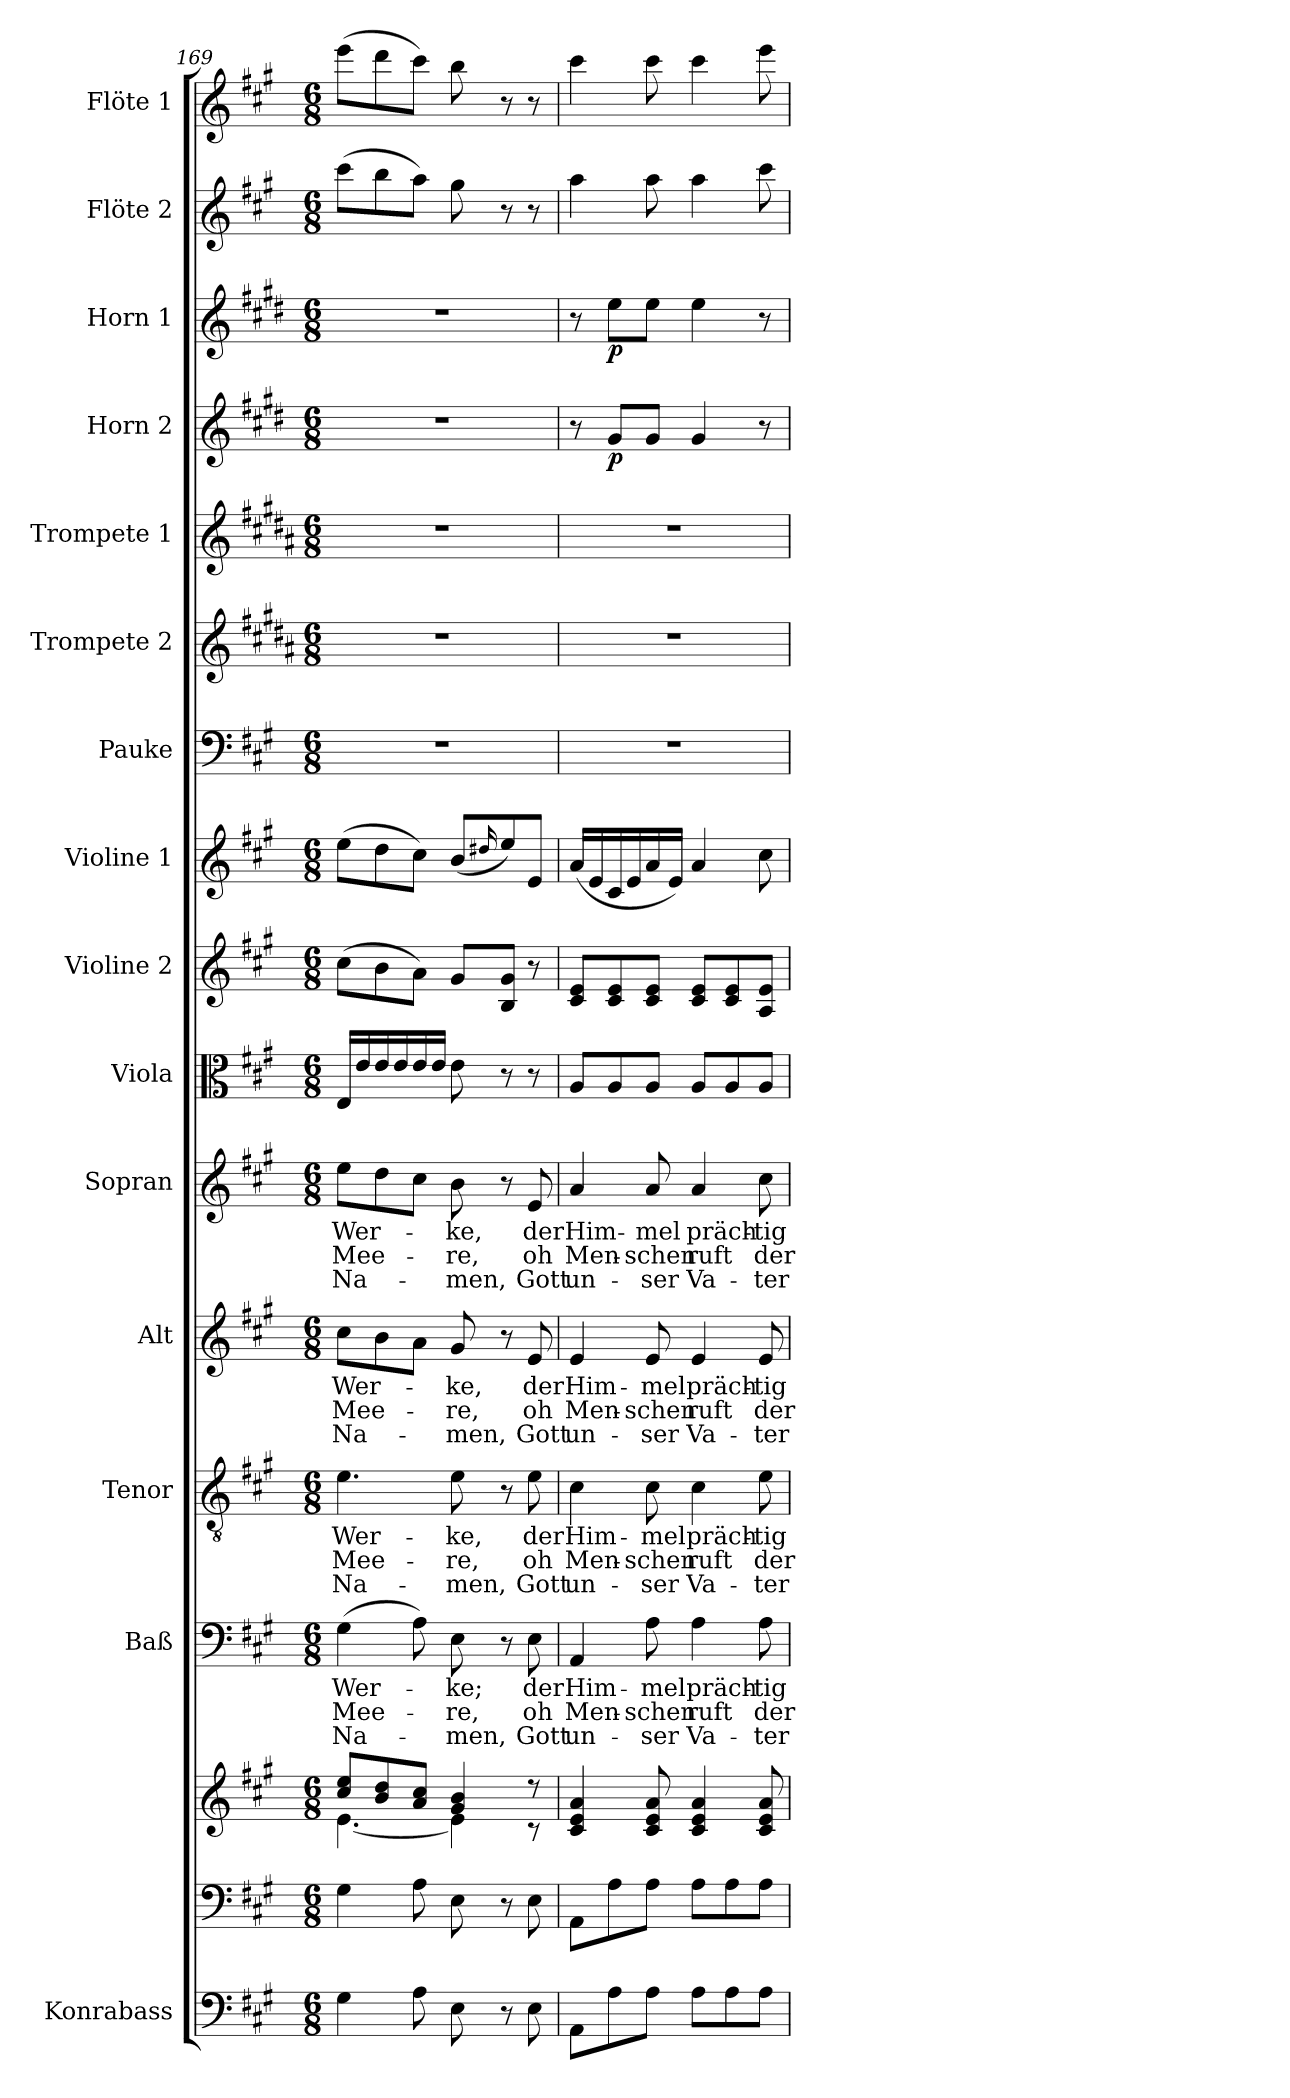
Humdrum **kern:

**kern	**kern	**kern	**kern	**text	**text	**text	**kern	**text	**text	**text	**kern	**text	**text	**text	**kern	**text	**text	**text	**kern	**kern	**kern	**kern	**kern	**kern	**kern	**dynam	**kern	**dynam	**kern	**kern
*part16	*part15	*part15	*part14	*part14	*part14	*part14	*part13	*part13	*part13	*part13	*part12	*part12	*part12	*part12	*part11	*part11	*part11	*part11	*part10	*part9	*part8	*part7	*part6	*part5	*part4	*part4	*part3	*part3	*part2	*part1
*staff17	*staff16	*staff15	*staff14	*staff14	*staff14	*staff14	*staff13	*staff13	*staff13	*staff13	*staff12	*staff12	*staff12	*staff12	*staff11	*staff11	*staff11	*staff11	*staff10	*staff9	*staff8	*staff7	*staff6	*staff5	*staff4	*staff4	*staff3	*staff3	*staff2	*staff1
*I"Konrabass	*	*	*I"Baß	*	*	*	*I"Tenor	*	*	*	*I"Alt	*	*	*	*I"Sopran	*	*	*	*I"Viola	*I"Violine 2	*I"Violine 1	*I"Pauke	*I"Trompete 2	*I"Trompete 1	*I"Horn 2	*	*I"Horn 1	*	*I"Flöte 2	*I"Flöte 1
*I'Kb.	*	*	*I'Baß	*	*	*	*I'Ten	*	*	*	*I'Alt	*	*	*	*I'Sop	*	*	*	*I'Vla.	*I'Vln. 2	*I'Vln. 1	*I'Pk.	*I'Trp. 2	*I'Trp. 1	*I'Hrn. 2	*	*I'Hrn. 1	*	*I'Fl. 2	*I'Fl. 1
*clefF4	*clefF4	*clefG2	*clefF4	*	*	*	*clefGv2	*	*	*	*clefG2	*	*	*	*clefG2	*	*	*	*clefC3	*clefG2	*clefG2	*clefF4	*clefG2	*clefG2	*clefG2	*	*clefG2	*	*clefG2	*clefG2
*ITrd7c12	*	*	*	*	*	*	*	*	*	*	*	*	*	*	*	*	*	*	*	*	*	*	*ITrd1c2	*ITrd1c2	*ITrd4c7	*	*ITrd4c7	*	*	*
*k[f#c#g#]	*k[f#c#g#]	*k[f#c#g#]	*k[f#c#g#]	*	*	*	*k[f#c#g#]	*	*	*	*k[f#c#g#]	*	*	*	*k[f#c#g#]	*	*	*	*k[f#c#g#]	*k[f#c#g#]	*k[f#c#g#]	*k[f#c#g#]	*k[f#c#g#]	*k[f#c#g#]	*k[f#c#g#]	*	*k[f#c#g#]	*	*k[f#c#g#]	*k[f#c#g#]
*A:	*A:	*A:	*A:	*	*	*	*A:	*	*	*	*A:	*	*	*	*A:	*	*	*	*A:	*A:	*A:	*A:	*A:	*A:	*A:	*	*A:	*	*A:	*A:
*M6/8	*M6/8	*M6/8	*M6/8	*	*	*	*M6/8	*	*	*	*M6/8	*	*	*	*M6/8	*	*	*	*M6/8	*M6/8	*M6/8	*M6/8	*M6/8	*M6/8	*M6/8	*	*M6/8	*	*M6/8	*M6/8
=169	=169	=169	=169	=169	=169	=169	=169	=169	=169	=169	=169	=169	=169	=169	=169	=169	=169	=169	=169	=169	=169	=169	=169	=169	=169	=169	=169	=169	=169	=169
*	*	*^	*	*	*	*	*	*	*	*	*	*	*	*	*	*	*	*	*	*	*	*	*	*	*	*	*	*	*	*
!	!	!	!	!	!LO:LY:b	!LO:LY:b	!LO:LY:b	!	!LO:LY:b	!LO:LY:b	!LO:LY:b	!	!LO:LY:b	!LO:LY:b	!LO:LY:b	!	!LO:LY:b	!LO:LY:b	!LO:LY:b	!	!	!	!	!	!	!	!	!	!	!	!
4GG#\	4G#\	8cc#/ 8ee/L	[<4.e\	(>4G#\	Wer-	Mee-	Na-	4.e\	Wer-	Mee-	Na-	8cc#\L	Wer-	Mee-	Na-	8ee\L	Wer-	Mee-	Na-	16E/LL	(>8cc#\L	(>8ee\L	2.r	2.r	2.r	2.r	.	2.r	.	(>8ccc#\L	(>8eee\L
.	.	.	.	.	.	.	.	.	.	.	.	.	.	.	.	.	.	.	.	16e/	.	.	.	.	.	.	.	.	.	.	.
.	.	8b/ 8dd/	.	.	.	.	.	.	.	.	.	8b\	.	.	.	8dd\	.	.	.	16e/	8b\	8dd\	.	.	.	.	.	.	.	8bb\	8ddd\
.	.	.	.	.	.	.	.	.	.	.	.	.	.	.	.	.	.	.	.	16e/	.	.	.	.	.	.	.	.	.	.	.
8AA\	8A\	8a/ 8cc#/J	.	8A\)	.	.	.	.	.	.	.	8a\J	.	.	.	8cc#\J	.	.	.	16e/	8a\J)	8cc#\J)	.	.	.	.	.	.	.	8aa\J)	8ccc#\J)
.	.	.	.	.	.	.	.	.	.	.	.	.	.	.	.	.	.	.	.	16e/JJ	.	.	.	.	.	.	.	.	.	.	.
!	!	!	!	!	!LO:LY:b	!LO:LY:b	!LO:LY:b	!	!LO:LY:b	!LO:LY:b	!LO:LY:b	!	!LO:LY:b	!LO:LY:b	!LO:LY:b	!	!LO:LY:b	!LO:LY:b	!LO:LY:b	!	!	!	!	!	!	!	!	!	!	!	!
8EE\	8E\	4g#/ 4b/	4e\]	8E\	-ke;	-re,	-men,	8e\	-ke,	-re,	-men,	8g#/	-ke,	-re,	-men,	8b\	-ke,	-re,	-men,	8e\	8g#/L	(<8b/L	.	.	.	.	.	.	.	8gg#\	8bb\
.	.	.	.	.	.	.	.	.	.	.	.	.	.	.	.	.	.	.	.	.	.	16qqdd#X/	.	.	.	.	.	.	.	.	.
8r	8r	.	.	8r	.	.	.	8r	.	.	.	8r	.	.	.	8r	.	.	.	8r	8B/ 8g#/J	8ee/)	.	.	.	.	.	.	.	8r	8r
!	!	!	!	!	!LO:LY:b	!LO:LY:b	!LO:LY:b	!	!LO:LY:b	!LO:LY:b	!LO:LY:b	!	!LO:LY:b	!LO:LY:b	!LO:LY:b	!	!LO:LY:b	!LO:LY:b	!LO:LY:b	!	!	!	!	!	!	!	!	!	!	!	!
8EE\	8E\	8r	8r	8E\	der	oh	Gott	8e\	der	oh	Gott	8e/	der	oh	Gott	8e/	der	oh	Gott	8r	8r	8e/J	.	.	.	.	.	.	.	8r	8r
=170	=170	=170	=170	=170	=170	=170	=170	=170	=170	=170	=170	=170	=170	=170	=170	=170	=170	=170	=170	=170	=170	=170	=170	=170	=170	=170	=170	=170	=170	=170	=170
!	!	!	!	!	!LO:LY:b	!LO:LY:b	!LO:LY:b	!	!LO:LY:b	!LO:LY:b	!LO:LY:b	!	!LO:LY:b	!LO:LY:b	!LO:LY:b	!	!LO:LY:b	!LO:LY:b	!LO:LY:b	!	!	!	!	!	!	!	!	!	!	!	!
*	*	*v	*v	*	*	*	*	*	*	*	*	*	*	*	*	*	*	*	*	*	*	*	*	*	*	*	*	*	*	*	*
8AAA\L	8AA\L	4c#/ 4e/ 4a/	4AA/	Him-	Men-	un-	4c#\	Him-	Men-	un-	4e/	Him-	Men-	un-	4a/	Him-	Men-	un-	8A/L	8c#/ 8e/L	(<16a/LL	2.r	2.r	2.r	8r	.	8r	.	4aa\	4ccc#\
.	.	.	.	.	.	.	.	.	.	.	.	.	.	.	.	.	.	.	.	.	16e/	.	.	.	.	.	.	.	.	.
!	!	!	!	!	!	!	!	!	!	!	!	!	!	!	!	!	!	!	!	!	!	!	!	!	!	!LO:DY:b	!	!LO:DY:b	!	!
8AA\	8A\	.	.	.	.	.	.	.	.	.	.	.	.	.	.	.	.	.	8A/	8c#/ 8e/	16c#/	.	.	.	8c#/L	p	8a\L	p	.	.
.	.	.	.	.	.	.	.	.	.	.	.	.	.	.	.	.	.	.	.	.	16e/	.	.	.	.	.	.	.	.	.
!	!	!	!	!LO:LY:b	!LO:LY:b	!LO:LY:b	!	!LO:LY:b	!LO:LY:b	!LO:LY:b	!	!LO:LY:b	!LO:LY:b	!LO:LY:b	!	!LO:LY:b	!LO:LY:b	!LO:LY:b	!	!	!	!	!	!	!	!	!	!	!	!
8AA\J	8A\J	8c#/ 8e/ 8a/	8A\	-mel	-schen	-ser	8c#\	-mel	-schen	-ser	8e/	-mel	-schen	-ser	8a/	-mel	-schen	-ser	8A/J	8c#/ 8e/J	16a/	.	.	.	8c#/J	.	8a\J	.	8aa\	8ccc#\
.	.	.	.	.	.	.	.	.	.	.	.	.	.	.	.	.	.	.	.	.	16e/JJ)	.	.	.	.	.	.	.	.	.
!	!	!	!	!LO:LY:b	!LO:LY:b	!LO:LY:b	!	!LO:LY:b	!LO:LY:b	!LO:LY:b	!	!LO:LY:b	!LO:LY:b	!LO:LY:b	!	!LO:LY:b	!LO:LY:b	!LO:LY:b	!	!	!	!	!	!	!	!	!	!	!	!
8AA\L	8A\L	4c#/ 4e/ 4a/	4A\	präch-	ruft	Va-	4c#\	präch-	ruft	Va-	4e/	präch-	ruft	Va-	4a/	präch-	ruft	Va-	8A/L	8c#/ 8e/L	4a/	.	.	.	4c#/	.	4a\	.	4aa\	4ccc#\
8AA\	8A\	.	.	.	.	.	.	.	.	.	.	.	.	.	.	.	.	.	8A/	8c#/ 8e/	.	.	.	.	.	.	.	.	.	.
!	!	!	!	!LO:LY:b	!LO:LY:b	!LO:LY:b	!	!LO:LY:b	!LO:LY:b	!LO:LY:b	!	!LO:LY:b	!LO:LY:b	!LO:LY:b	!	!LO:LY:b	!LO:LY:b	!LO:LY:b	!	!	!	!	!	!	!	!	!	!	!	!
8AA\J	8A\J	8c#/ 8e/ 8a/	8A\	-tig	der	-ter	8e\	-tig	der	-ter	8e/	-tig	der	-ter	8cc#\	-tig	der	-ter	8A/J	8A/ 8e/J	8cc#\	.	.	.	8r	.	8r	.	8ccc#\	8eee\
=	=	=	=	=	=	=	=	=	=	=	=	=	=	=	=	=	=	=	=	=	=	=	=	=	=	=	=	=	=	=
*-	*-	*-	*-	*-	*-	*-	*-	*-	*-	*-	*-	*-	*-	*-	*-	*-	*-	*-	*-	*-	*-	*-	*-	*-	*-	*-	*-	*-	*-	*-
